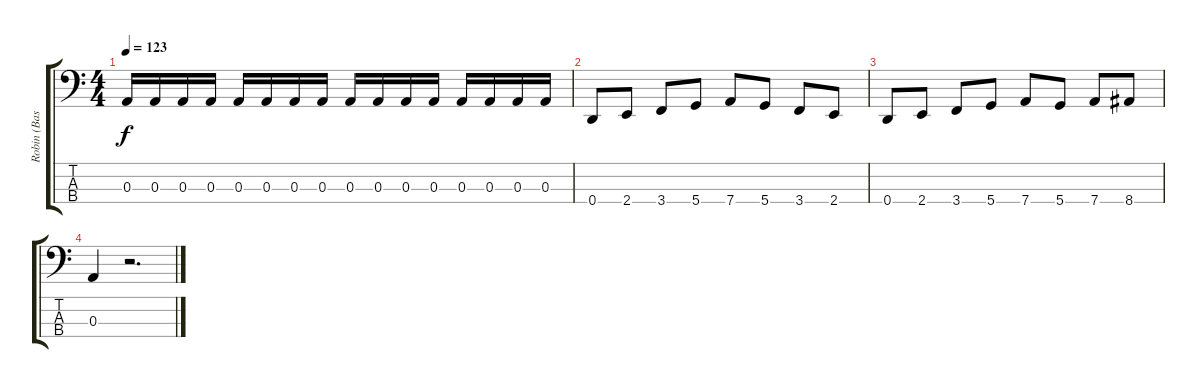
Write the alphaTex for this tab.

\track ("Robin (Bass)" "Robin (Bas") {instrument electricbassfinger}
\staff {score tabs}
\tuning (G2 D2 A1 D1) {hide}
\ts (4 4)
\tempo 123
\clef f4
\ks c
0.3.16{dy f} 0.3.16 0.3.16 0.3.16 0.3.16 0.3.16 0.3.16 0.3.16 0.3.16 0.3.16 0.3.16 0.3.16 0.3.16 0.3.16 0.3.16 0.3.16 |
0.4.8 2.4.8 3.4.8 5.4.8 7.4.8 5.4.8 3.4.8 2.4.8 |
0.4.8 2.4.8 3.4.8 5.4.8 7.4.8 5.4.8 7.4.8 8.4.8 |
0.3.4 r.2{d}
